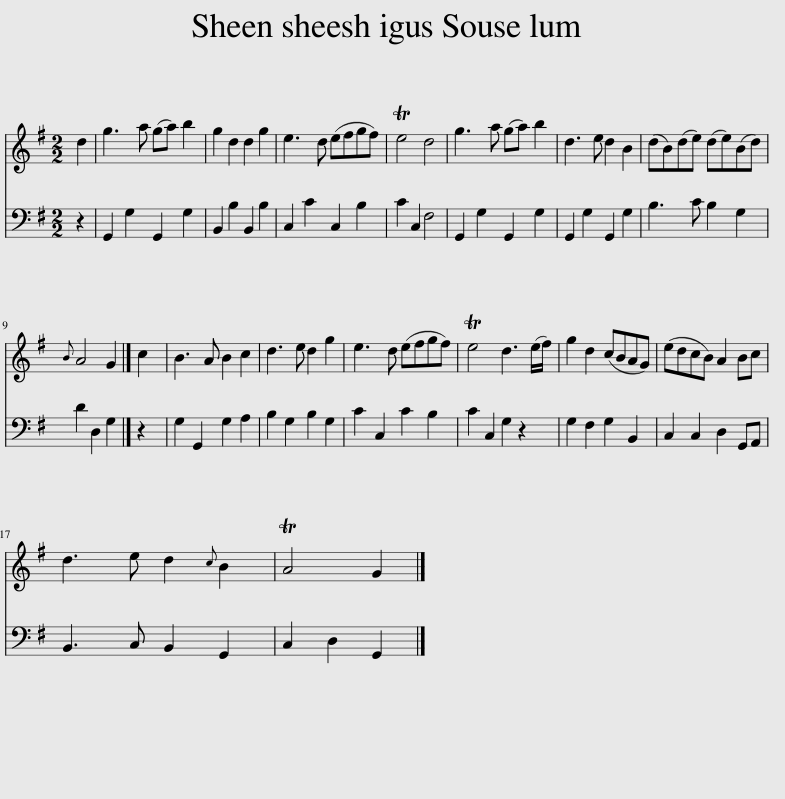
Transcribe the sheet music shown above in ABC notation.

X:1
%%score 1 2
L:1/8
M:2/2
I:linebreak $
K:G
V:1 treble
V:2 bass
V:1
 d2 | g3 a (ga) b2 | g2 d2 d2 g2 | e3 d (efgf) | Te4 d4 | %5
 g3 a (ga) b2 | d3 e d2 B2 | (dB)(de) (de)(Bd) |${B} A4 G2 |] c2 | %10
 B3 A B2 c2 | d3 e d2 g2 | e3 d (efgf) | Te4 d3 (e/f/) | g2 d2 (cBAG) | %15
 (edcB) A2 Bc |$ d3 e d2{c} B2 | TA4 G2 |] %18
V:2
 z2 | G,,2 G,2 G,,2 G,2 | B,,2 B,2 B,,2 B,2 | C,2 C2 C,2 B,2 | C2 C,2 F,4 | %5
 G,,2 G,2 G,,2 G,2 | G,,2 G,2 G,,2 G,2 | B,3 C B,2 G,2 |$ D2 D,2 G,2 |] z2 | %10
 G,2 G,,2 G,2 A,2 | B,2 G,2 B,2 G,2 | C2 C,2 C2 B,2 | C2 C,2 G,2 z2 | G,2 F,2 G,2 B,,2 | %15
 C,2 C,2 D,2 G,,A,, |$ B,,3 C, B,,2 G,,2 | C,2 D,2 G,,2 |] %18
